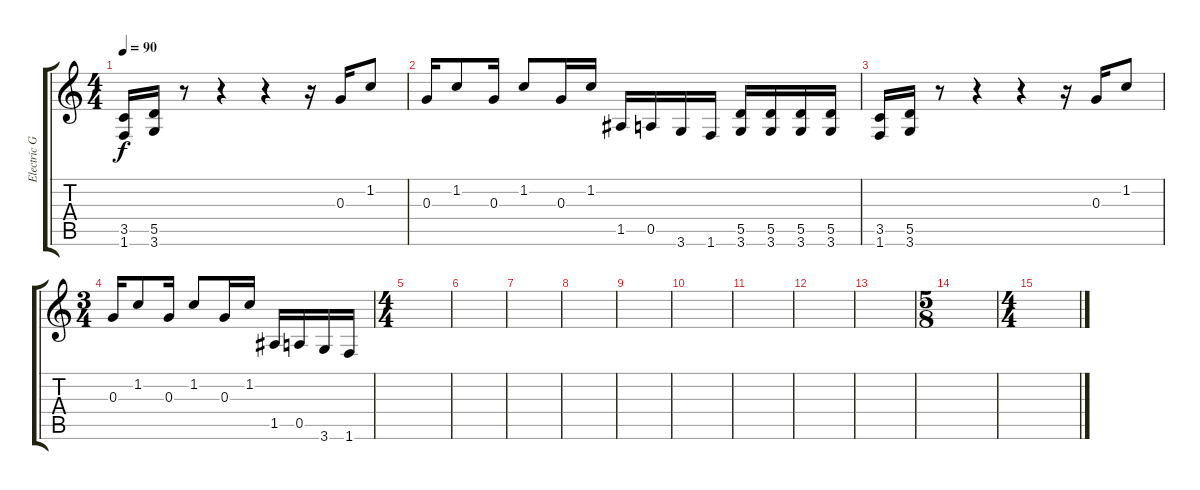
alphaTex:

\track ("Electric Guitar II (Fills)" "Electric G") {instrument overdrivenguitar}
\staff {score tabs}
\tuning (E4 B3 G3 D3 A2 E2) {hide}
\ts (4 4)
\tempo 90
\clef g2
\ks c
(3.5 1.6).16{dy f} (5.5 3.6).16 r.8 r.4 r.4 r.16 0.3.16 1.2.8 |
0.3.16 1.2.8 0.3.16 1.2.8 0.3.16 1.2.16 1.5.16 0.5.16 3.6.16 1.6.16 (5.5 3.6).16 (5.5 3.6).16 (5.5 3.6).16 (5.5 3.6).16 |
(3.5 1.6).16 (5.5 3.6).16 r.8 r.4 r.4 r.16 0.3.16 1.2.8 |
\ts (3 4)
0.3.16 1.2.8 0.3.16 1.2.8 0.3.16 1.2.16 1.5.16 0.5.16 3.6.16 1.6.16 |
\ts (4 4)
|
|
|
|
|
|
|
|
|
\ts (5 8)
|
\ts (4 4)
